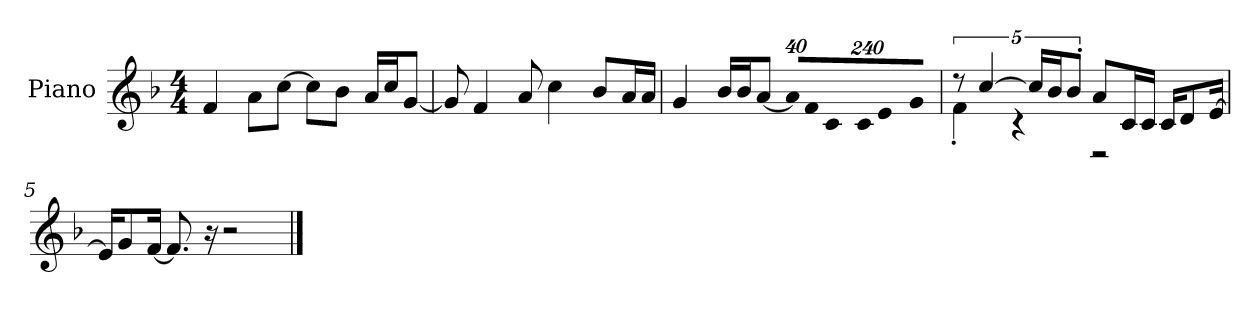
**kern
*part1
*staff1
*I"Piano
*I'P-no
*clefG2
*k[b-]
*M4/4
*MM90
=1
4f/
8a\L
[8cc\J
8cc\L]
8b-\J
16a/LL
16cc/J
[8g/J
=2
8g/]
4f/
8a/
4cc\
8b-/L
16a/L
16a/JJ
=3
4g/
16b-/LL
16b-/J
[8a/J
*Xbrackettup
!LO:N:vis=32
640%23a/KLL]
!LO:N:vis=16
1920%137f/
!LO:N:vis=32
640%23c/K
!LO:N:vis=16
1920%137c/J
!LO:N:vis=8
960%137e/
!LO:N:vis=8
960%137g/J
=4
*brackettup
*^
10r	4f'\
[5cc/	.
.	4r
20cc/LL]	.
20b-/J	.
10b-'/J	.
8a/L	2r
16c/L	.
16c/JJ	.
16c/KL	.
8d/	.
[16e/Jk	.
*v	*v
!!LO:LB:g=z
=5
16e/KL]
8g/
[16f/Jk
8.f/]
16r
2r
==
*-
